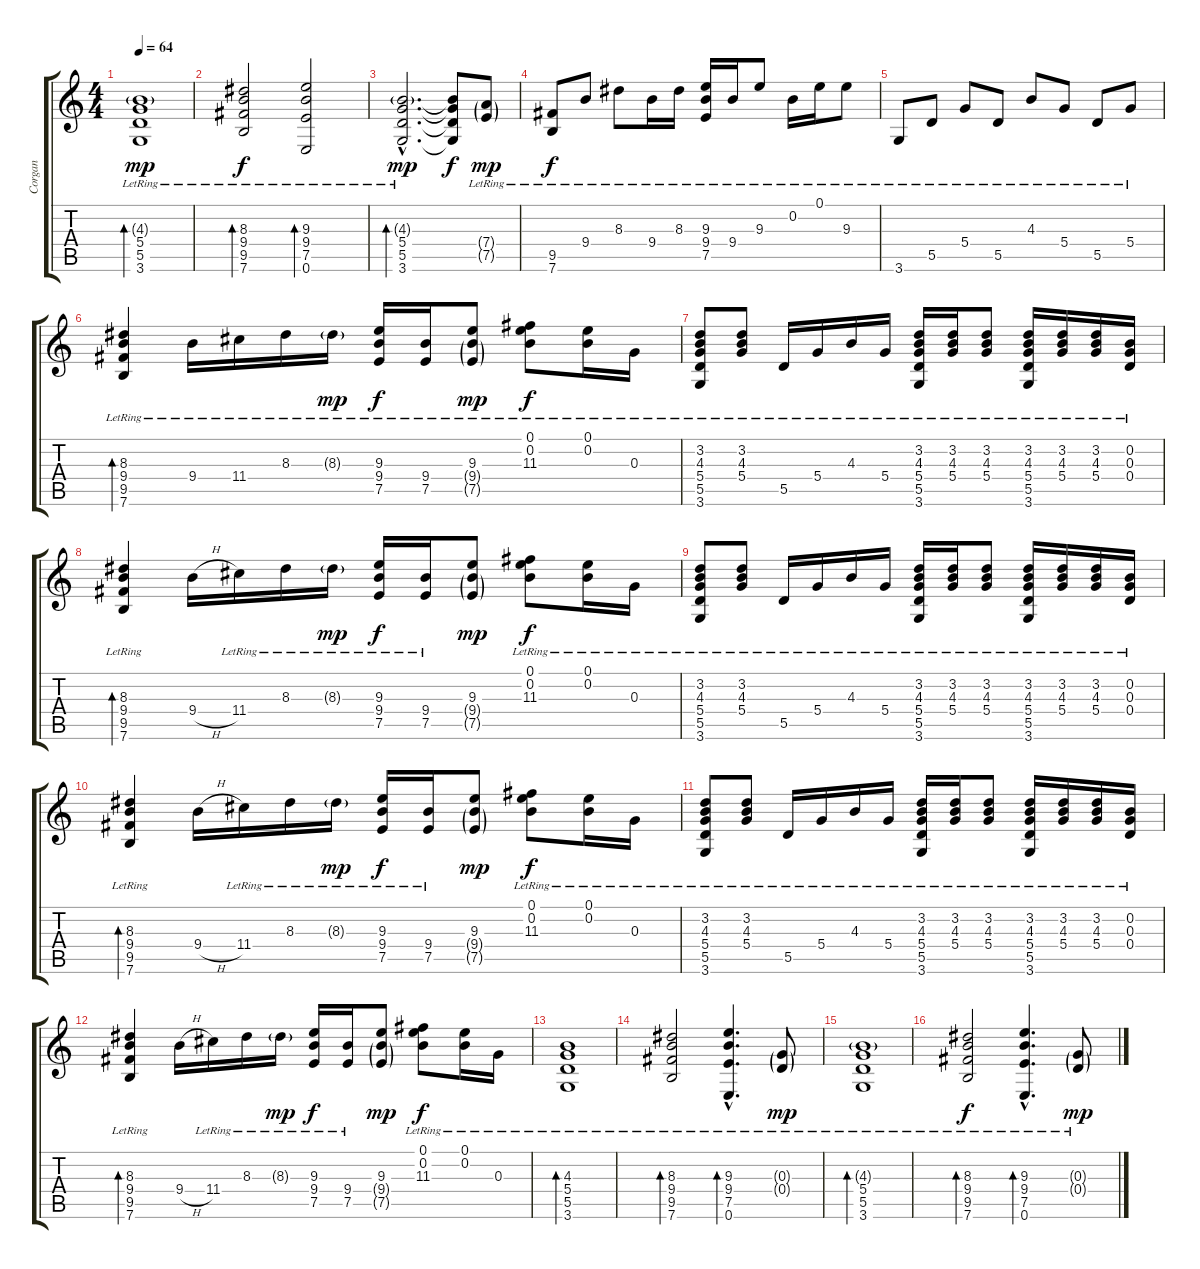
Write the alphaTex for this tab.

\track ("Corgan" "Corgan") {instrument electricguitarjazz}
\staff {score tabs}
\tuning (E4 B3 G3 D3 A2 E2) {hide}
\ts (4 4)
\tempo 64
\clef g2
\ks c
(4.3{g lr} 5.4{lr} 5.5{lr} 3.6{lr}).1{bd 60 dy mp} |
(8.3{lr} 9.4{lr} 9.5{lr} 7.6{lr}).2{bd 60 dy f} (9.3{lr} 9.4{lr} 7.5{lr} 0.6{lr}).2{bd 60} |
(4.3{g hac lr} 5.4{hac lr} 5.5{hac lr} 3.6{hac lr}).2{d bd 60 dy mp} (4.3{t} 5.4{t} 5.5{t} 3.6{t}).8{dy f} (7.4{g lr} 7.5{g lr}).8{dy mp} |
(9.5{lr} 7.6{lr}).8{dy f} 9.4{lr}.8 8.3{lr}.8 9.4{lr}.16 8.3{lr}.16 (9.3{lr} 9.4{lr} 7.5{lr}).16 9.4{lr}.16 9.3{lr}.8 0.2{lr}.16 0.1{lr}.16 9.3{lr}.8 |
3.6{lr}.8 5.5{lr}.8 5.4{lr}.8 5.5{lr}.8 4.3{lr}.8 5.4{lr}.8 5.5{lr}.8 5.4{lr}.8 |
(8.3{lr} 9.4{lr} 9.5{lr} 7.6{lr}).4{bd 60} 9.4{lr}.16 11.4{lr}.16 8.3{lr}.16 8.3{g lr}.16{dy mp} (9.3{lr} 9.4{lr} 7.5{lr}).16{dy f} (9.4{lr} 7.5{lr}).16 (9.3{lr} 9.4{g lr} 7.5{g lr}).8{dy mp} (0.1{lr} 0.2{lr} 11.3{lr}).8{dy f} (0.1{lr} 0.2{lr}).16 0.3{lr}.16 |
(3.2{lr} 4.3{lr} 5.4{lr} 5.5{lr} 3.6{lr}).8 (3.2{lr} 4.3{lr} 5.4{lr}).8 5.5{lr}.16 5.4{lr}.16 4.3{lr}.16 5.4{lr}.16 (3.2{lr} 4.3{lr} 5.4{lr} 5.5{lr} 3.6{lr}).16 (3.2{lr} 4.3{lr} 5.4{lr}).16 (3.2{lr} 4.3{lr} 5.4{lr}).8 (3.2{lr} 4.3{lr} 5.4{lr} 5.5{lr} 3.6{lr}).16 (3.2{lr} 4.3{lr} 5.4{lr}).16 (3.2{lr} 4.3{lr} 5.4{lr}).16 (0.2{lr} 0.3{lr} 0.4{lr}).16 |
(8.3{lr} 9.4{lr} 9.5{lr} 7.6{lr}).4{bd 60} 9.4{h}.16 11.4{lr}.16 8.3{lr}.16 8.3{g lr}.16{dy mp} (9.3{lr} 9.4{lr} 7.5{lr}).16{dy f} (9.4{lr} 7.5{lr}).16 (9.3 9.4{g} 7.5{g}).8{dy mp} (0.1{lr} 0.2{lr} 11.3{lr}).8{dy f} (0.1{lr} 0.2{lr}).16 0.3{lr}.16 |
(3.2{lr} 4.3{lr} 5.4{lr} 5.5{lr} 3.6{lr}).8 (3.2{lr} 4.3{lr} 5.4{lr}).8 5.5{lr}.16 5.4{lr}.16 4.3{lr}.16 5.4{lr}.16 (3.2{lr} 4.3{lr} 5.4{lr} 5.5{lr} 3.6{lr}).16 (3.2{lr} 4.3{lr} 5.4{lr}).16 (3.2{lr} 4.3{lr} 5.4{lr}).8 (3.2{lr} 4.3{lr} 5.4{lr} 5.5{lr} 3.6{lr}).16 (3.2{lr} 4.3{lr} 5.4{lr}).16 (3.2{lr} 4.3{lr} 5.4{lr}).16 (0.2{lr} 0.3{lr} 0.4{lr}).16 |
(8.3{lr} 9.4{lr} 9.5{lr} 7.6{lr}).4{bd 60} 9.4{h}.16 11.4{lr}.16 8.3{lr}.16 8.3{g lr}.16{dy mp} (9.3{lr} 9.4{lr} 7.5{lr}).16{dy f} (9.4{lr} 7.5{lr}).16 (9.3 9.4{g} 7.5{g}).8{dy mp} (0.1{lr} 0.2{lr} 11.3{lr}).8{dy f} (0.1{lr} 0.2{lr}).16 0.3{lr}.16 |
(3.2{lr} 4.3{lr} 5.4{lr} 5.5{lr} 3.6{lr}).8 (3.2{lr} 4.3{lr} 5.4{lr}).8 5.5{lr}.16 5.4{lr}.16 4.3{lr}.16 5.4{lr}.16 (3.2{lr} 4.3{lr} 5.4{lr} 5.5{lr} 3.6{lr}).16 (3.2{lr} 4.3{lr} 5.4{lr}).16 (3.2{lr} 4.3{lr} 5.4{lr}).8 (3.2{lr} 4.3{lr} 5.4{lr} 5.5{lr} 3.6{lr}).16 (3.2{lr} 4.3{lr} 5.4{lr}).16 (3.2{lr} 4.3{lr} 5.4{lr}).16 (0.2{lr} 0.3{lr} 0.4{lr}).16 |
(8.3{lr} 9.4{lr} 9.5{lr} 7.6{lr}).4{bd 60} 9.4{h}.16 11.4{lr}.16 8.3{lr}.16 8.3{g lr}.16{dy mp} (9.3{lr} 9.4{lr} 7.5{lr}).16{dy f} (9.4{lr} 7.5{lr}).16 (9.3 9.4{g} 7.5{g}).8{dy mp} (0.1{lr} 0.2{lr} 11.3{lr}).8{dy f} (0.1{lr} 0.2{lr}).16 0.3{lr}.16 |
(4.3{lr} 5.4{lr} 5.5{lr} 3.6{lr}).1{bd 60} |
(8.3{lr} 9.4{lr} 9.5{lr} 7.6{lr}).2{bd 60} (9.3{hac lr} 9.4{hac lr} 7.5{hac lr} 0.6{hac lr}).4{d bd 60} (0.3{g lr} 0.4{g lr}).8{dy mp} |
(4.3{g lr} 5.4{lr} 5.5{lr} 3.6{lr}).1{bd 60} |
(8.3{lr} 9.4{lr} 9.5{lr} 7.6{lr}).2{bd 60 dy f} (9.3{hac lr} 9.4{hac lr} 7.5{hac lr} 0.6{hac lr}).4{d bd 60} (0.3{g lr} 0.4{g lr}).8{dy mp}
